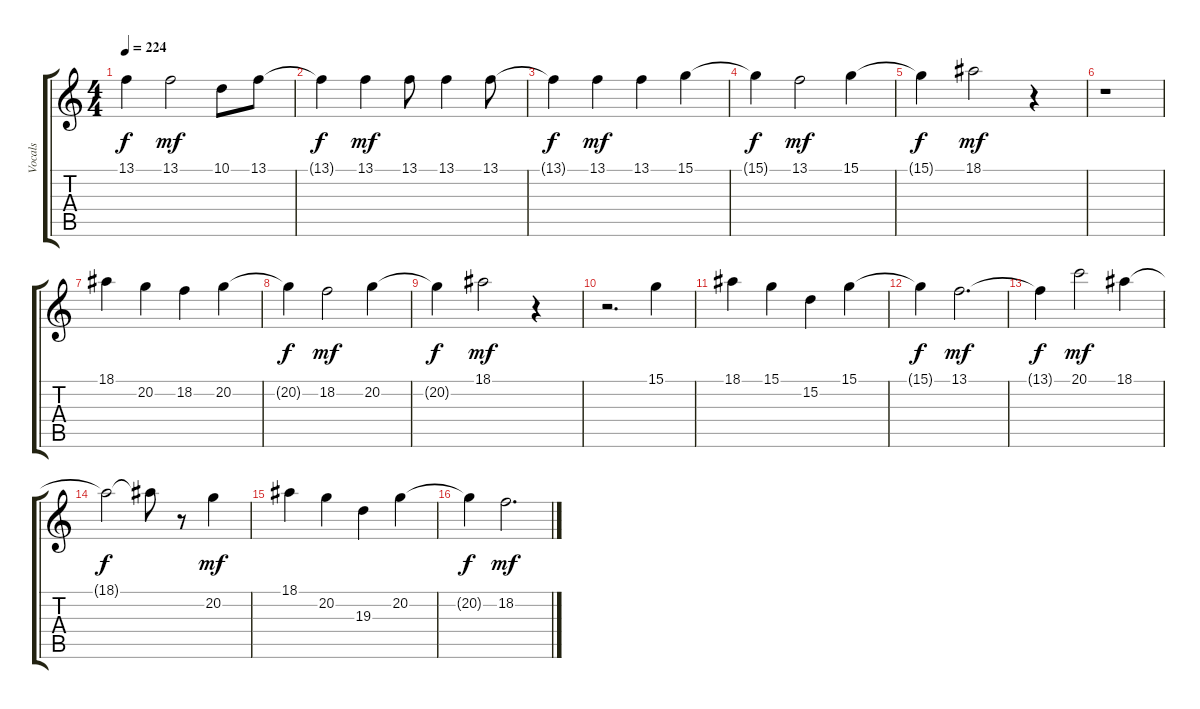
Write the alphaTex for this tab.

\track ("Vocals" "Vocals") {instrument synthbrass1}
\staff {score tabs}
\tuning (E4 B3 G3 D3 A2 E2) {hide}
\ts (4 4)
\tempo 224
\clef g2
\ks c
13.1{t}.4{dy f} 13.1.2{dy mf} 10.1.8 13.1.8 |
13.1{t}.4{dy f} 13.1.4{dy mf} 13.1.8 13.1.4 13.1.8 |
13.1{t}.4{dy f} 13.1.4{dy mf} 13.1.4 15.1.4 |
15.1{t}.4{dy f} 13.1.2{dy mf} 15.1.4 |
15.1{t}.4{dy f} 18.1.2{dy mf} r.4 |
r.1 |
18.1.4 20.2.4 18.2.4 20.2.4 |
20.2{t}.4{dy f} 18.2.2{dy mf} 20.2.4 |
20.2{t}.4{dy f} 18.1.2{dy mf} r.4 |
r.2{d} 15.1.4 |
18.1.4 15.1.4 15.2.4 15.1.4 |
15.1{t}.4{dy f} 13.1.2{d dy mf} |
13.1{t}.4{dy f} 20.1.2{dy mf} 18.1.4 |
18.1{t}.2{dy f} 18.1{t}.8 r.8 20.2.4{dy mf} |
18.1.4 20.2.4 19.3.4 20.2.4 |
20.2{t}.4{dy f} 18.2.2{d dy mf}
